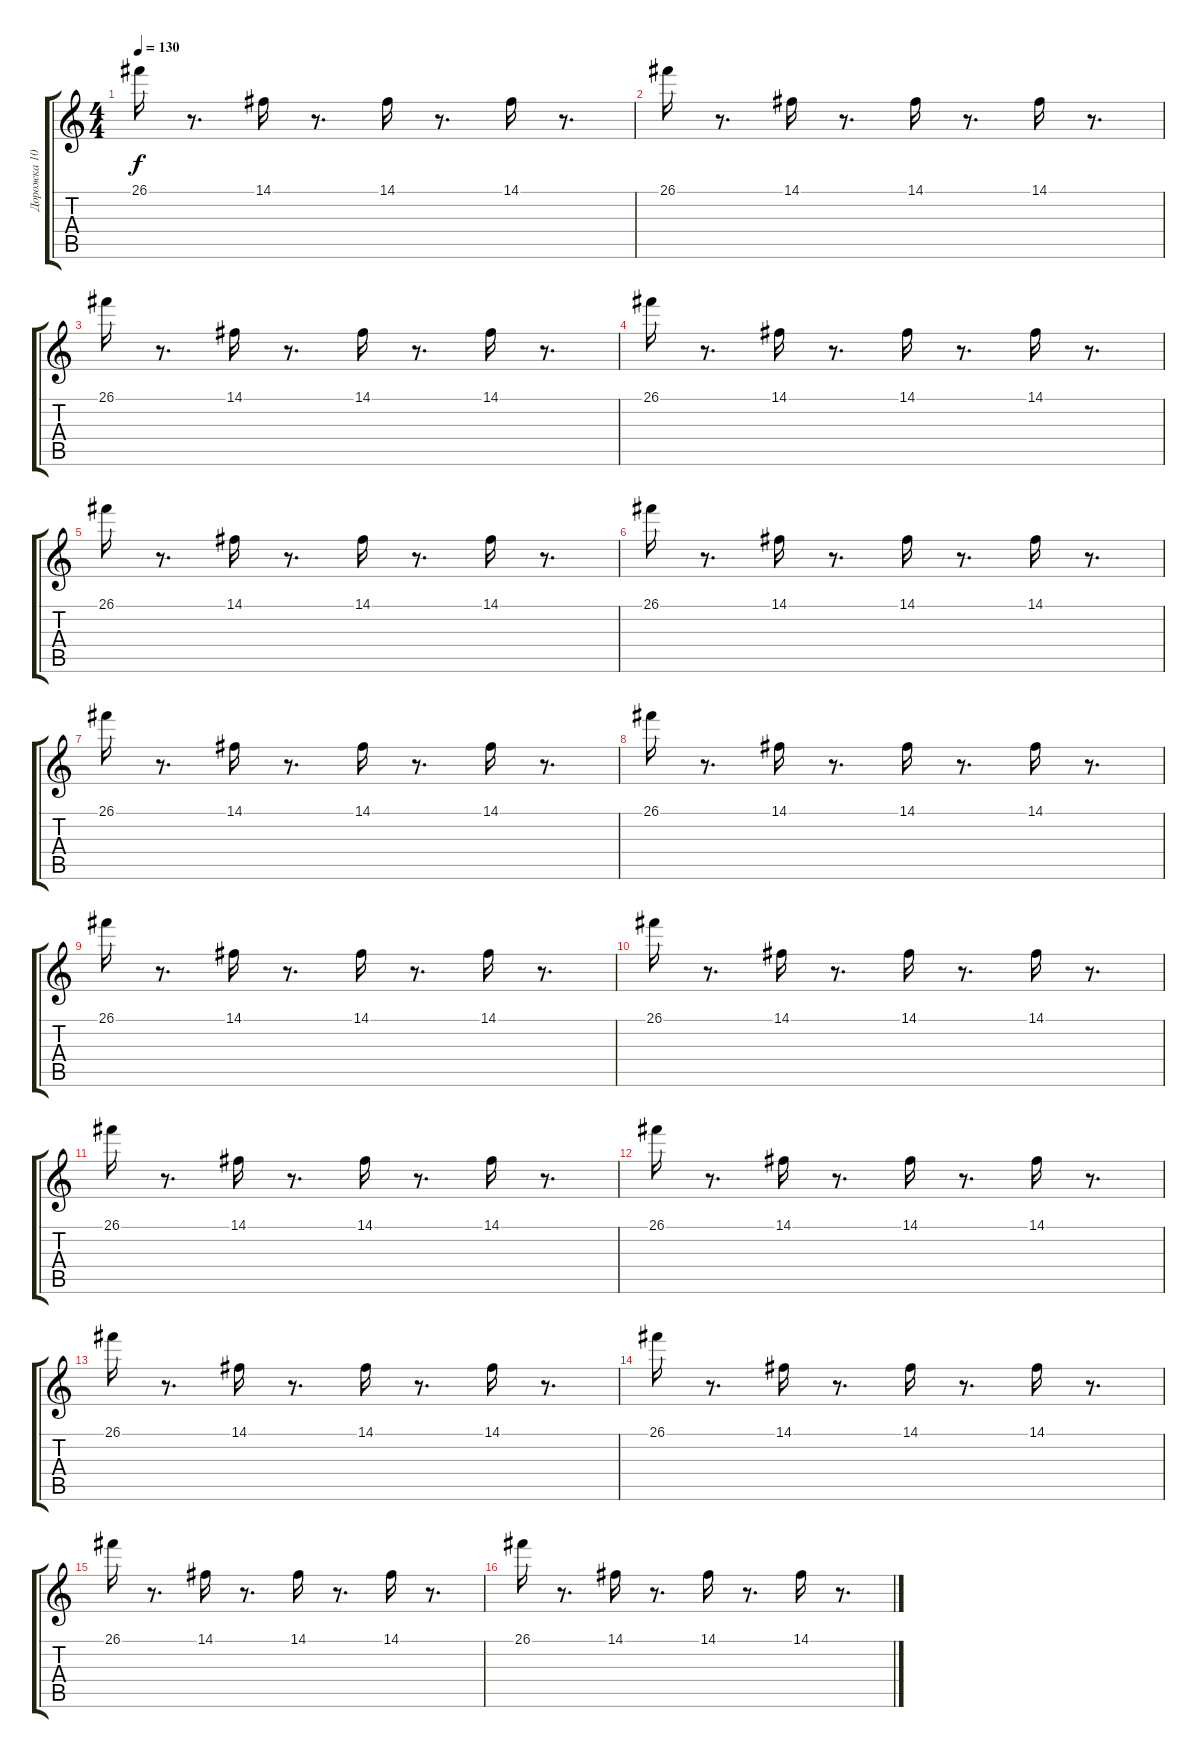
\track ("Дорожка 10" "Дорожка 10") {mute instrument pad3polysynth}
\staff {score tabs}
\tuning (E4 B3 G3 D3 A2 E2) {hide}
\ts (4 4)
\tempo 130
\clef g2
\ks c
26.1.16{dy f} r.8{d} 14.1.16 r.8{d} 14.1.16 r.8{d} 14.1.16 r.8{d} |
26.1.16 r.8{d} 14.1.16 r.8{d} 14.1.16 r.8{d} 14.1.16 r.8{d} |
26.1.16 r.8{d} 14.1.16 r.8{d} 14.1.16 r.8{d} 14.1.16 r.8{d} |
26.1.16 r.8{d} 14.1.16 r.8{d} 14.1.16 r.8{d} 14.1.16 r.8{d} |
26.1.16 r.8{d} 14.1.16 r.8{d} 14.1.16 r.8{d} 14.1.16 r.8{d} |
26.1.16 r.8{d} 14.1.16 r.8{d} 14.1.16 r.8{d} 14.1.16 r.8{d} |
26.1.16 r.8{d} 14.1.16 r.8{d} 14.1.16 r.8{d} 14.1.16 r.8{d} |
26.1.16 r.8{d} 14.1.16 r.8{d} 14.1.16 r.8{d} 14.1.16 r.8{d} |
26.1.16 r.8{d} 14.1.16 r.8{d} 14.1.16 r.8{d} 14.1.16 r.8{d} |
26.1.16 r.8{d} 14.1.16 r.8{d} 14.1.16 r.8{d} 14.1.16 r.8{d} |
26.1.16 r.8{d} 14.1.16 r.8{d} 14.1.16 r.8{d} 14.1.16 r.8{d} |
26.1.16 r.8{d} 14.1.16 r.8{d} 14.1.16 r.8{d} 14.1.16 r.8{d} |
26.1.16 r.8{d} 14.1.16 r.8{d} 14.1.16 r.8{d} 14.1.16 r.8{d} |
26.1.16 r.8{d} 14.1.16 r.8{d} 14.1.16 r.8{d} 14.1.16 r.8{d} |
26.1.16 r.8{d} 14.1.16 r.8{d} 14.1.16 r.8{d} 14.1.16 r.8{d} |
26.1.16 r.8{d} 14.1.16 r.8{d} 14.1.16 r.8{d} 14.1.16 r.8{d}
